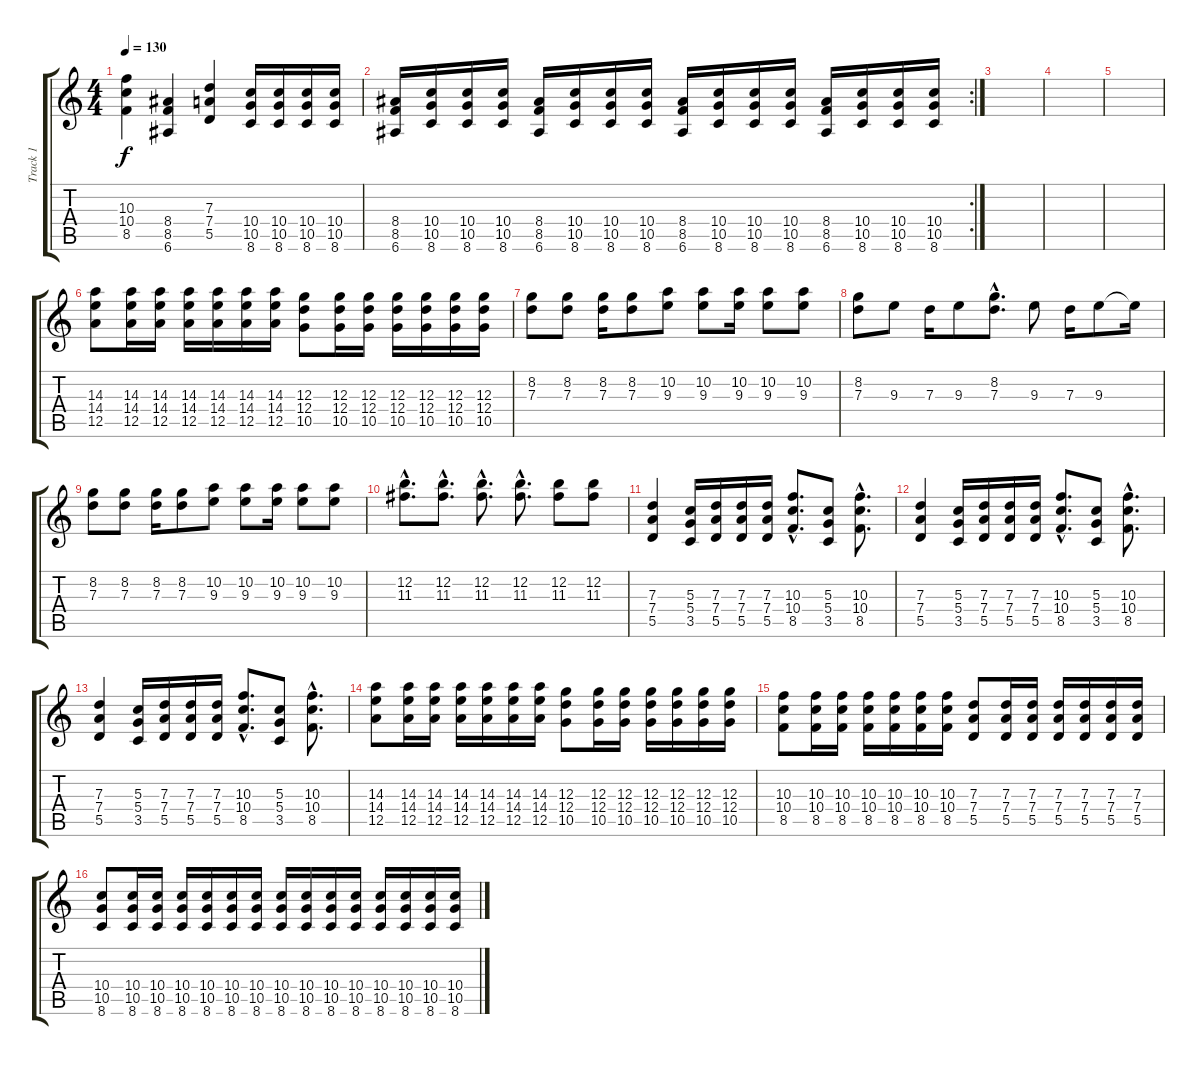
\track ("Track 1" "Track 1") {instrument distortionguitar}
\staff {score tabs}
\tuning (E4 B3 G3 D3 A2 E2) {hide}
\ts (4 4)
\tempo 130
\clef g2
\ks c
(10.3 10.4 8.5).4{dy f} (8.4 8.5 6.6).4 (7.3 7.4 5.5).4 (10.4 10.5 8.6).16 (10.4 10.5 8.6).16 (10.4 10.5 8.6).16 (10.4 10.5 8.6).16 |
\rc 2
(8.4 8.5 6.6).16 (10.4 10.5 8.6).16 (10.4 10.5 8.6).16 (10.4 10.5 8.6).16 (8.4 8.5 6.6).16 (10.4 10.5 8.6).16 (10.4 10.5 8.6).16 (10.4 10.5 8.6).16 (8.4 8.5 6.6).16 (10.4 10.5 8.6).16 (10.4 10.5 8.6).16 (10.4 10.5 8.6).16 (8.4 8.5 6.6).16 (10.4 10.5 8.6).16 (10.4 10.5 8.6).16 (10.4 10.5 8.6).16 |
|
|
|
(14.3 14.4 12.5).8 (14.3 14.4 12.5).16 (14.3 14.4 12.5).16 (14.3 14.4 12.5).16 (14.3 14.4 12.5).16 (14.3 14.4 12.5).16 (14.3 14.4 12.5).16 (12.3 12.4 10.5).8 (12.3 12.4 10.5).16 (12.3 12.4 10.5).16 (12.3 12.4 10.5).16 (12.3 12.4 10.5).16 (12.3 12.4 10.5).16 (12.3 12.4 10.5).16 |
(8.2 7.3).8 (8.2 7.3).8 (8.2 7.3).16 (8.2 7.3).8 (10.2 9.3).8 (10.2 9.3).8 (10.2 9.3).16 (10.2 9.3).8 (10.2 9.3).8 |
(8.2 7.3).8 9.3.8 7.3.16 9.3.8 (8.2{hac} 7.3{hac}).8{d} 9.3.8 7.3.16 9.3.8 9.3{t}.16 |
(8.2 7.3).8 (8.2 7.3).8 (8.2 7.3).16 (8.2 7.3).8 (10.2 9.3).8 (10.2 9.3).8 (10.2 9.3).16 (10.2 9.3).8 (10.2 9.3).8 |
(12.2{hac} 11.3{hac}).8{d} (12.2{hac} 11.3{hac}).8{d} (12.2{hac} 11.3{hac}).8{d} (12.2{hac} 11.3{hac}).8{d} (12.2 11.3).8 (12.2 11.3).8 |
(7.3 7.4 5.5).4 (5.3 5.4 3.5).16 (7.3 7.4 5.5).16 (7.3 7.4 5.5).16 (7.3 7.4 5.5).16 (10.3{hac} 10.4{hac} 8.5{hac}).8{d} (5.3 5.4 3.5).8 (10.3{hac} 10.4{hac} 8.5{hac}).8{d} |
(7.3 7.4 5.5).4 (5.3 5.4 3.5).16 (7.3 7.4 5.5).16 (7.3 7.4 5.5).16 (7.3 7.4 5.5).16 (10.3{hac} 10.4{hac} 8.5{hac}).8{d} (5.3 5.4 3.5).8 (10.3{hac} 10.4{hac} 8.5{hac}).8{d} |
(7.3 7.4 5.5).4 (5.3 5.4 3.5).16 (7.3 7.4 5.5).16 (7.3 7.4 5.5).16 (7.3 7.4 5.5).16 (10.3{hac} 10.4{hac} 8.5{hac}).8{d} (5.3 5.4 3.5).8 (10.3{hac} 10.4{hac} 8.5{hac}).8{d} |
(14.3 14.4 12.5).8 (14.3 14.4 12.5).16 (14.3 14.4 12.5).16 (14.3 14.4 12.5).16 (14.3 14.4 12.5).16 (14.3 14.4 12.5).16 (14.3 14.4 12.5).16 (12.3 12.4 10.5).8 (12.3 12.4 10.5).16 (12.3 12.4 10.5).16 (12.3 12.4 10.5).16 (12.3 12.4 10.5).16 (12.3 12.4 10.5).16 (12.3 12.4 10.5).16 |
(10.3 10.4 8.5).8{instrument distortionguitar} (10.3 10.4 8.5).16 (10.3 10.4 8.5).16 (10.3 10.4 8.5).16 (10.3 10.4 8.5).16 (10.3 10.4 8.5).16 (10.3 10.4 8.5).16 (7.3 7.4 5.5).8 (7.3 7.4 5.5).16 (7.3 7.4 5.5).16 (7.3 7.4 5.5).16 (7.3 7.4 5.5).16 (7.3 7.4 5.5).16 (7.3 7.4 5.5).16 |
(10.4 10.5 8.6).8 (10.4 10.5 8.6).16 (10.4 10.5 8.6).16 (10.4 10.5 8.6).16 (10.4 10.5 8.6).16 (10.4 10.5 8.6).16 (10.4 10.5 8.6).16 (10.4 10.5 8.6).16 (10.4 10.5 8.6).16 (10.4 10.5 8.6).16 (10.4 10.5 8.6).16 (10.4 10.5 8.6).16 (10.4 10.5 8.6).16 (10.4 10.5 8.6).16 (10.4 10.5 8.6).16
